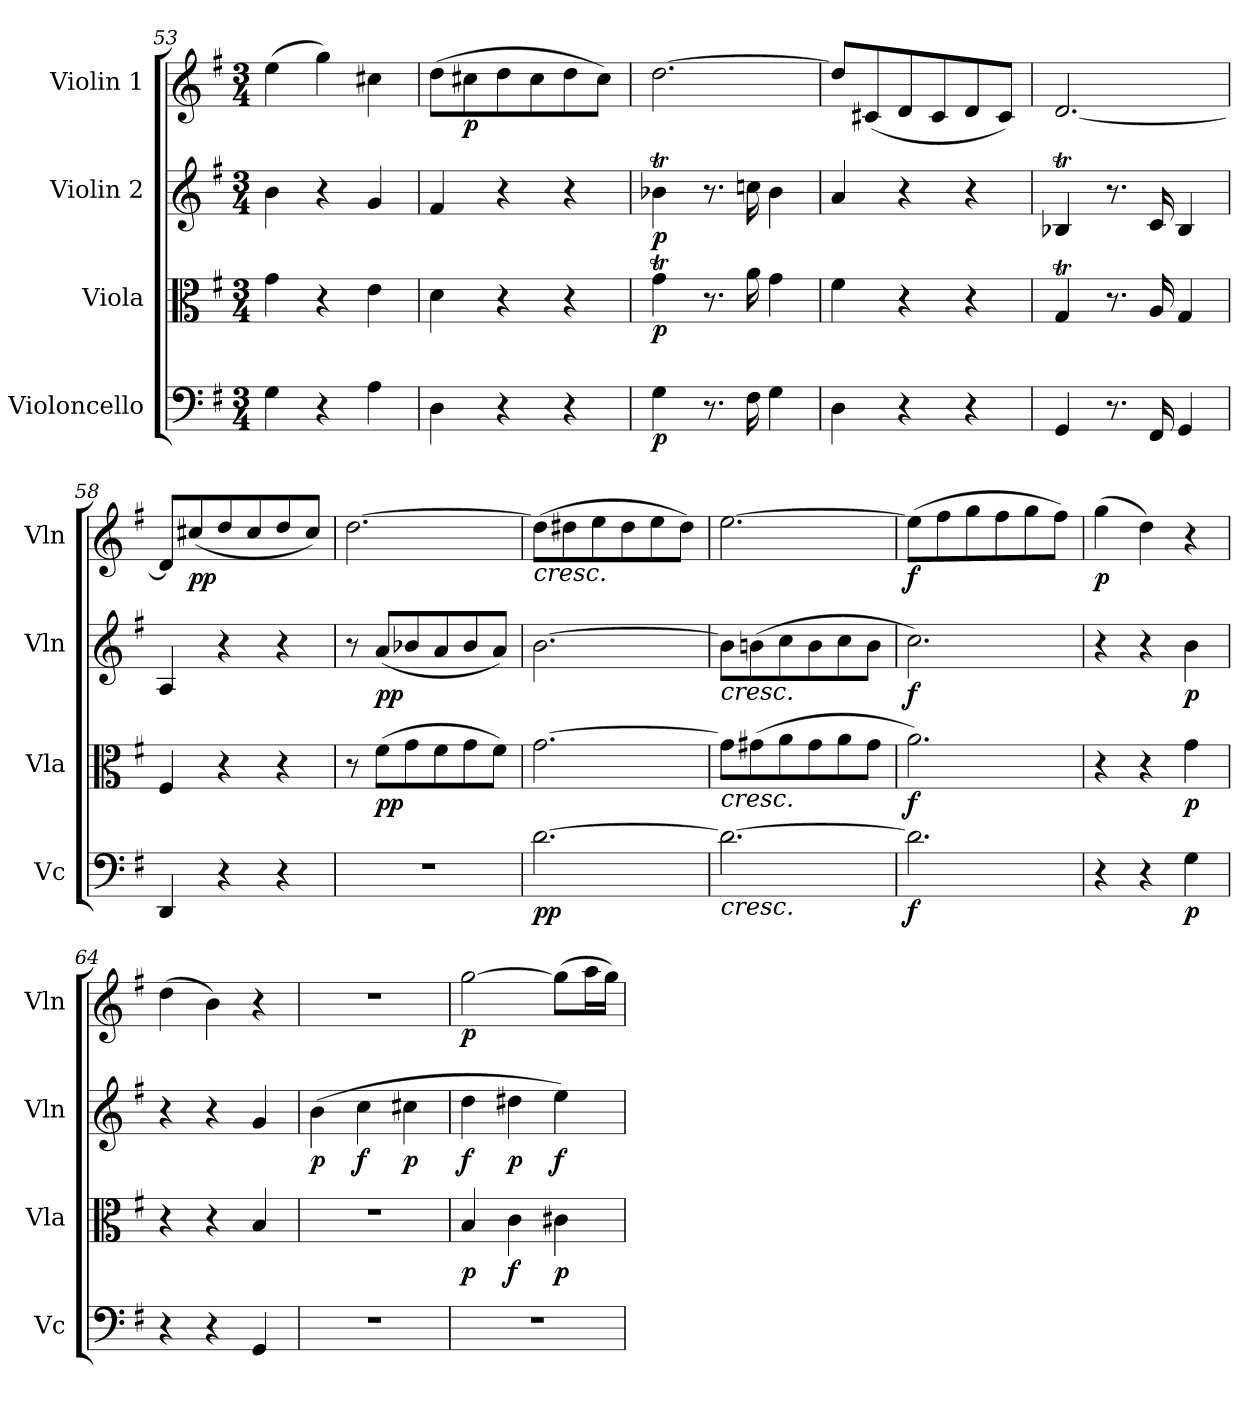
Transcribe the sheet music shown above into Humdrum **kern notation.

**kern	**dynam	**kern	**dynam	**kern	**dynam	**kern	**dynam
*part4	*part4	*part3	*part3	*part2	*part2	*part1	*part1
*staff4	*staff4	*staff3	*staff3	*staff2	*staff2	*staff1	*staff1
*I"Violoncello	*	*I"Viola	*	*I"Violin 2	*	*I"Violin 1	*
*I'Vc	*	*I'Vla	*	*I'Vln	*	*I'Vln	*
*clefF4	*	*clefC3	*	*clefG2	*	*clefG2	*
*k[f#]	*	*k[f#]	*	*k[f#]	*	*k[f#]	*
*M3/4	*	*M3/4	*	*M3/4	*	*M3/4	*
=53	=53	=53	=53	=53	=53	=53	=53
4G\	.	4g\	.	4b\	.	(4ee\	.
4r	.	4r	.	4r	.	4gg\)	.
4A\	.	4e\	.	4g/	.	4cc#X\	.
!!LO:LB:g=z
=54	=54	=54	=54	=54	=54	=54	=54
4D\	.	4d\	.	4f#/	.	(8dd\L	.
!	!	!	!	!	!	!	!LO:DY:b
.	.	.	.	.	.	8cc#X\	p
4r	.	4r	.	4r	.	8dd\	.
.	.	.	.	.	.	8cc#\	.
4r	.	4r	.	4r	.	8dd\	.
.	.	.	.	.	.	8cc#\J)	.
=55	=55	=55	=55	=55	=55	=55	=55
!	!LO:DY:b	!	!LO:DY:b	!	!LO:DY:b	!	!
4G\	p	4gT\	p	4b-XT\	p	[2.dd\	.
8.r	.	8.r	.	8.r	.	.	.
16F#\	.	16a\	.	16ccn\	.	.	.
4G\	.	4g\	.	4b-\	.	.	.
=56	=56	=56	=56	=56	=56	=56	=56
4D\	.	4f#\	.	4a/	.	8dd/L]	.
.	.	.	.	.	.	(8c#X/	.
4r	.	4r	.	4r	.	8d/	.
.	.	.	.	.	.	8c#/	.
4r	.	4r	.	4r	.	8d/	.
.	.	.	.	.	.	8c#/J)	.
=57	=57	=57	=57	=57	=57	=57	=57
4GG/	.	4GT/	.	4B-XT/	.	[2.d/	.
8.r	.	8.r	.	8.r	.	.	.
16FF#/	.	16A/	.	16c/	.	.	.
4GG/	.	4G/	.	4B-/	.	.	.
=58	=58	=58	=58	=58	=58	=58	=58
4DD/	.	4F#/	.	4A/	.	8d/L]	.
!	!	!	!	!	!	!	!LO:DY:b
.	.	.	.	.	.	(8cc#X/	pp
4r	.	4r	.	4r	.	8dd/	.
.	.	.	.	.	.	8cc#/	.
4r	.	4r	.	4r	.	8dd/	.
.	.	.	.	.	.	8cc#/J)	.
=59	=59	=59	=59	=59	=59	=59	=59
2.r	.	8r	.	8r	.	[2.dd\	.
!	!	!	!LO:DY:b	!	!LO:DY:b	!	!
.	.	(8f#\L	pp	(8a/L	pp	.	.
.	.	8g\	.	8b-X/	.	.	.
.	.	8f#\	.	8a/	.	.	.
.	.	8g\	.	8b-/	.	.	.
.	.	8f#\J)	.	8a/J)	.	.	.
=60	=60	=60	=60	=60	=60	=60	=60
!	!	!	!	!	!	!LO:TX:b:i:t=cresc.	!
!	!LO:DY:b	!	!	!	!	!	!
[2.d\	pp	[2.g\	.	[2.b\	.	(8dd\L]	.
.	.	.	.	.	.	8dd#X\	.
.	.	.	.	.	.	8ee\	.
.	.	.	.	.	.	8dd#\	.
.	.	.	.	.	.	8ee\	.
.	.	.	.	.	.	8dd#\J)	.
=61	=61	=61	=61	=61	=61	=61	=61
!	!	!	!	!LO:TX:b:i:t=cresc.	!	!	!
!	!	!LO:TX:b:i:t=cresc.	!	!	!	!	!
!LO:TX:b:i:t=cresc.	!	!	!	!	!	!	!
2.d\_	.	8g\L]	.	8b\L]	.	[2.ee\	.
.	.	(8g#X\	.	(8bn\	.	.	.
.	.	8a\	.	8cc\	.	.	.
.	.	8g#\	.	8b\	.	.	.
.	.	8a\	.	8cc\	.	.	.
.	.	8g#\J	.	8b\J	.	.	.
=62	=62	=62	=62	=62	=62	=62	=62
!	!LO:DY:b	!	!LO:DY:b	!	!LO:DY:b	!	!LO:DY:b
2.d\]	f	2.a\)	f	2.cc\)	f	(8ee\L]	f
.	.	.	.	.	.	8ff#\	.
.	.	.	.	.	.	8gg\	.
.	.	.	.	.	.	8ff#\	.
.	.	.	.	.	.	8gg\	.
.	.	.	.	.	.	8ff#\J)	.
!!LO:LB:g=z
=63	=63	=63	=63	=63	=63	=63	=63
!	!	!	!	!	!	!	!LO:DY:b
4r	.	4r	.	4r	.	(4gg\	p
4r	.	4r	.	4r	.	4dd\)	.
!	!LO:DY:b	!	!LO:DY:b	!	!LO:DY:b	!	!
4G\	p	4g\	p	4b\	p	4r	.
!!LO:LB:g=z
=64	=64	=64	=64	=64	=64	=64	=64
4r	.	4r	.	4r	.	(4dd\	.
4r	.	4r	.	4r	.	4b\)	.
4GG/	.	4B/	.	4g/	.	4r	.
=65	=65	=65	=65	=65	=65	=65	=65
!	!	!	!	!	!LO:DY:b	!	!
2.r	.	2.r	.	(4b\	p	2.r	.
!	!	!	!	!	!LO:DY:b	!	!
.	.	.	.	4cc\	f	.	.
!	!	!	!	!	!LO:DY:b	!	!
.	.	.	.	4cc#X\	p	.	.
=66	=66	=66	=66	=66	=66	=66	=66
!	!	!	!LO:DY:b	!	!LO:DY:b	!	!LO:DY:b
2.r	.	4B/	p	4dd\	f	[2gg\	p
!	!	!	!LO:DY:b	!	!LO:DY:b	!	!
.	.	4c\	f	4dd#X\	p	.	.
!	!	!	!LO:DY:b	!	!LO:DY:b	!	!
.	.	4c#X\	p	4ee\)	f	(8gg\L]	.
.	.	.	.	.	.	16aa\L	.
.	.	.	.	.	.	16gg\JJ)	.
=	=	=	=	=	=	=	=
*-	*-	*-	*-	*-	*-	*-	*-
